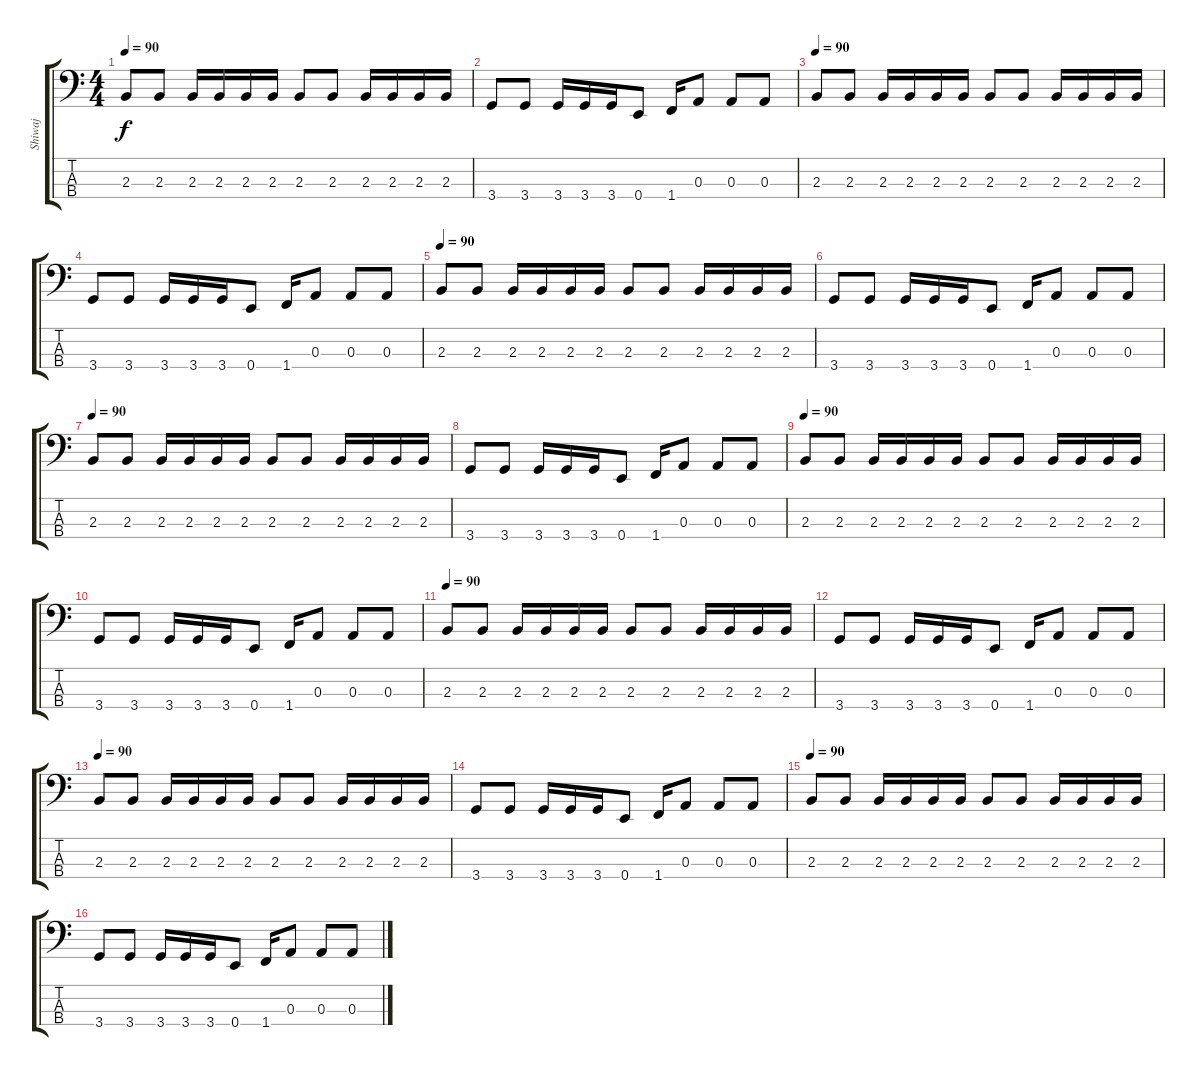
\track ("Shiwaj" "Shiwaj") {instrument electricbassfinger}
\staff {score tabs}
\tuning (G2 D2 A1 E1) {hide}
\ts (4 4)
\tempo 90
\clef f4
\ks c
2.3.8{dy f} 2.3.8 2.3.16 2.3.16 2.3.16 2.3.16 2.3.8 2.3.8 2.3.16 2.3.16 2.3.16 2.3.16 |
3.4.8 3.4.8 3.4.16 3.4.16 3.4.16 0.4.8 1.4.16 0.3.8 0.3.8 0.3.8 |
\tempo 90
2.3.8 2.3.8 2.3.16 2.3.16 2.3.16 2.3.16 2.3.8 2.3.8 2.3.16 2.3.16 2.3.16 2.3.16 |
3.4.8 3.4.8 3.4.16 3.4.16 3.4.16 0.4.8 1.4.16 0.3.8 0.3.8 0.3.8 |
\tempo 90
2.3.8 2.3.8 2.3.16 2.3.16 2.3.16 2.3.16 2.3.8 2.3.8 2.3.16 2.3.16 2.3.16 2.3.16 |
3.4.8 3.4.8 3.4.16 3.4.16 3.4.16 0.4.8 1.4.16 0.3.8 0.3.8 0.3.8 |
\tempo 90
2.3.8 2.3.8 2.3.16 2.3.16 2.3.16 2.3.16 2.3.8 2.3.8 2.3.16 2.3.16 2.3.16 2.3.16 |
3.4.8 3.4.8 3.4.16 3.4.16 3.4.16 0.4.8 1.4.16 0.3.8 0.3.8 0.3.8 |
\tempo 90
2.3.8 2.3.8 2.3.16 2.3.16 2.3.16 2.3.16 2.3.8 2.3.8 2.3.16 2.3.16 2.3.16 2.3.16 |
3.4.8 3.4.8 3.4.16 3.4.16 3.4.16 0.4.8 1.4.16 0.3.8 0.3.8 0.3.8 |
\tempo 90
2.3.8 2.3.8 2.3.16 2.3.16 2.3.16 2.3.16 2.3.8 2.3.8 2.3.16 2.3.16 2.3.16 2.3.16 |
3.4.8 3.4.8 3.4.16 3.4.16 3.4.16 0.4.8 1.4.16 0.3.8 0.3.8 0.3.8 |
\tempo 90
2.3.8 2.3.8 2.3.16 2.3.16 2.3.16 2.3.16 2.3.8 2.3.8 2.3.16 2.3.16 2.3.16 2.3.16 |
3.4.8 3.4.8 3.4.16 3.4.16 3.4.16 0.4.8 1.4.16 0.3.8 0.3.8 0.3.8 |
\tempo 90
2.3.8 2.3.8 2.3.16 2.3.16 2.3.16 2.3.16 2.3.8 2.3.8 2.3.16 2.3.16 2.3.16 2.3.16 |
3.4.8 3.4.8 3.4.16 3.4.16 3.4.16 0.4.8 1.4.16 0.3.8 0.3.8 0.3.8
